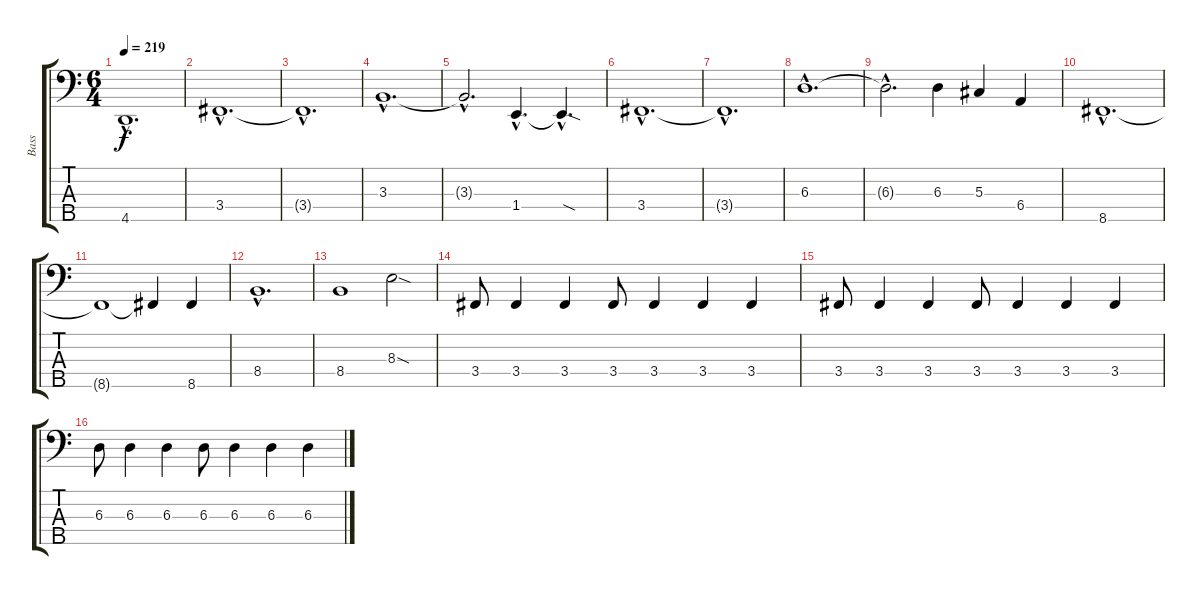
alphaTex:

\track ("Bass" "Bass") {instrument electricbassfinger}
\staff {score tabs}
\tuning (Gb2 Db2 Ab1 Eb1 Bb0) {hide}
\ts (6 4)
\tempo 219
\clef f4
\ks c
4.5{hac t}.1{d dy f} |
3.4{hac}.1{d} |
3.4{hac t}.1{d} |
3.3{hac}.1{d} |
3.3{hac t}.2{d} 1.4{hac}.4{d} 1.4{sod hac t}.4{d} |
3.4{hac}.1{d} |
3.4{hac t}.1{d} |
6.3{hac}.1{d} |
6.3{hac t}.2{d} 6.3.4 5.3.4 6.4.4 |
8.5{hac}.1{d} |
8.5{t}.1 8.5{t}.4 8.5.4 |
8.4{hac}.1{d} |
8.4.1 8.3{sod}.2 |
3.4.8 3.4.4 3.4.4 3.4.8 3.4.4 3.4.4 3.4.4 |
3.4.8 3.4.4 3.4.4 3.4.8 3.4.4 3.4.4 3.4.4 |
6.3.8 6.3.4 6.3.4 6.3.8 6.3.4 6.3.4 6.3.4
